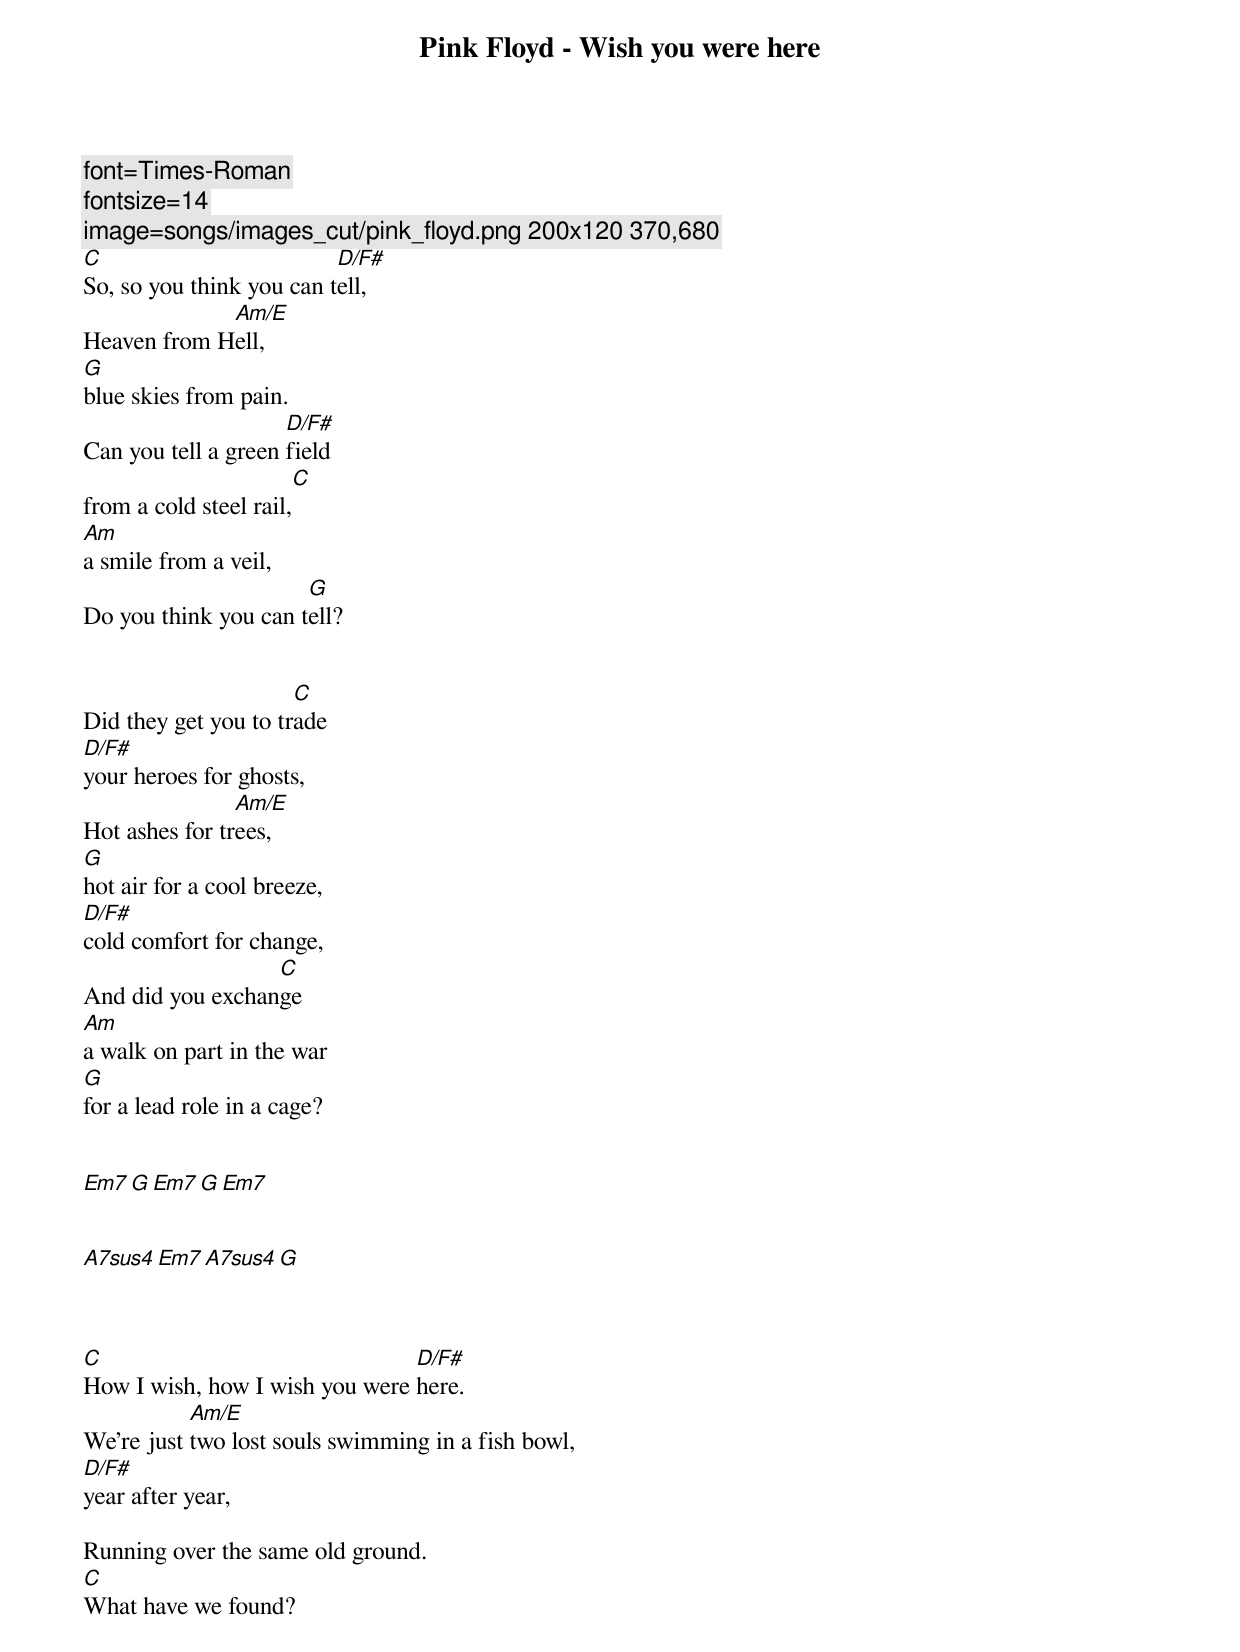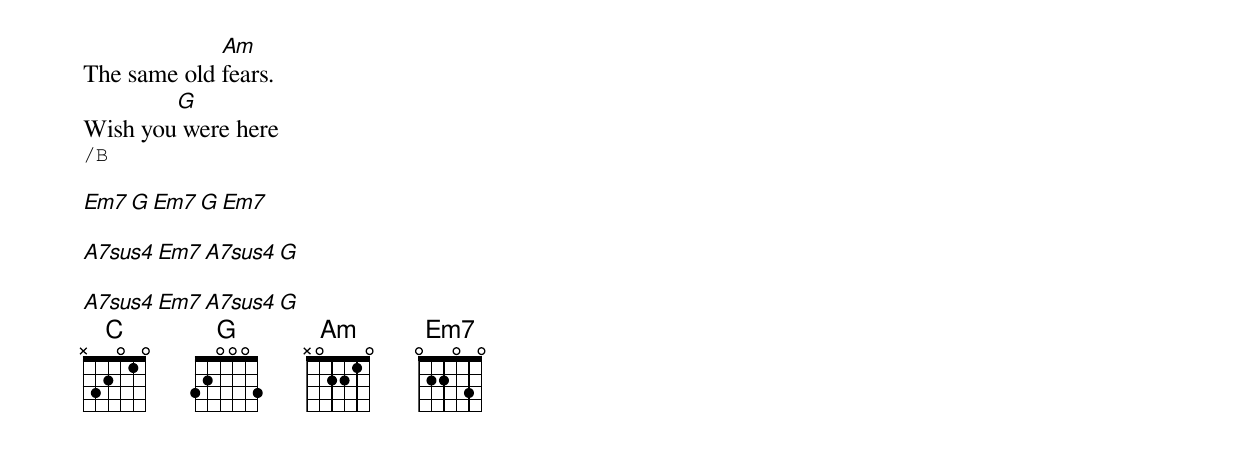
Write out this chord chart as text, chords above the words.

Pink Floyd - Wish you were here


font=Times-Roman
fontsize=14
image=songs/images_cut/pink_floyd.png 200x120 370,680
C                         D/F#
So, so you think you can tell,
             Am/E
Heaven from Hell,
G
blue skies from pain.
                     D/F#
Can you tell a green field
			C
from a cold steel rail,
Am
a smile from a veil,
                      G
Do you think you can tell?


                      C
Did they get you to trade
D/F#
your heroes for ghosts,
                Am/E
Hot ashes for trees,
G
hot air for a cool breeze,
D/F#
cold comfort for change,
                  C
And did you exchange
Am
a walk on part in the war
G
for a lead role in a cage?


Em7  G  Em7  G  Em7


A7sus4  Em7  A7sus4  G



C                               D/F#
How I wish, how I wish you were here.
           Am/E
We're just two lost souls swimming in a fish bowl,
D/F#
year after year,

Running over the same old ground.
C
What have we found?
             Am
The same old fears.
	G
Wish you were here
/B

Em7  G  Em7  G  Em7

A7sus4  Em7  A7sus4  G

A7sus4  Em7  A7sus4  G
